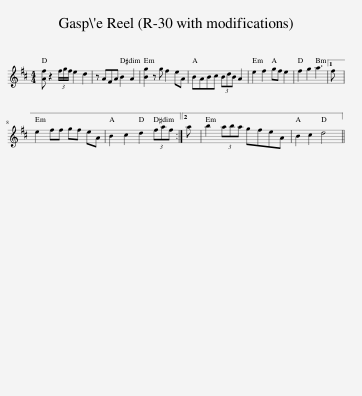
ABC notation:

X:1
L:1/8
M:4/4
I:linebreak $
K:D
V:1 treble
V:1
 [Af] z2 (3f/g/f/ e2 d2 | z AFA B2 A2 | [Bg]2 z g f2 eA | BABc (3BdB A2 | e2 f2 gf e2 | %5
 f2 g2 a3 |1 f |$ e2 ff gf eA | B2 c2 d2 (3faf :|2 a | %10
 b2 (3aba gfeA | B2 c2 d4 || %12
